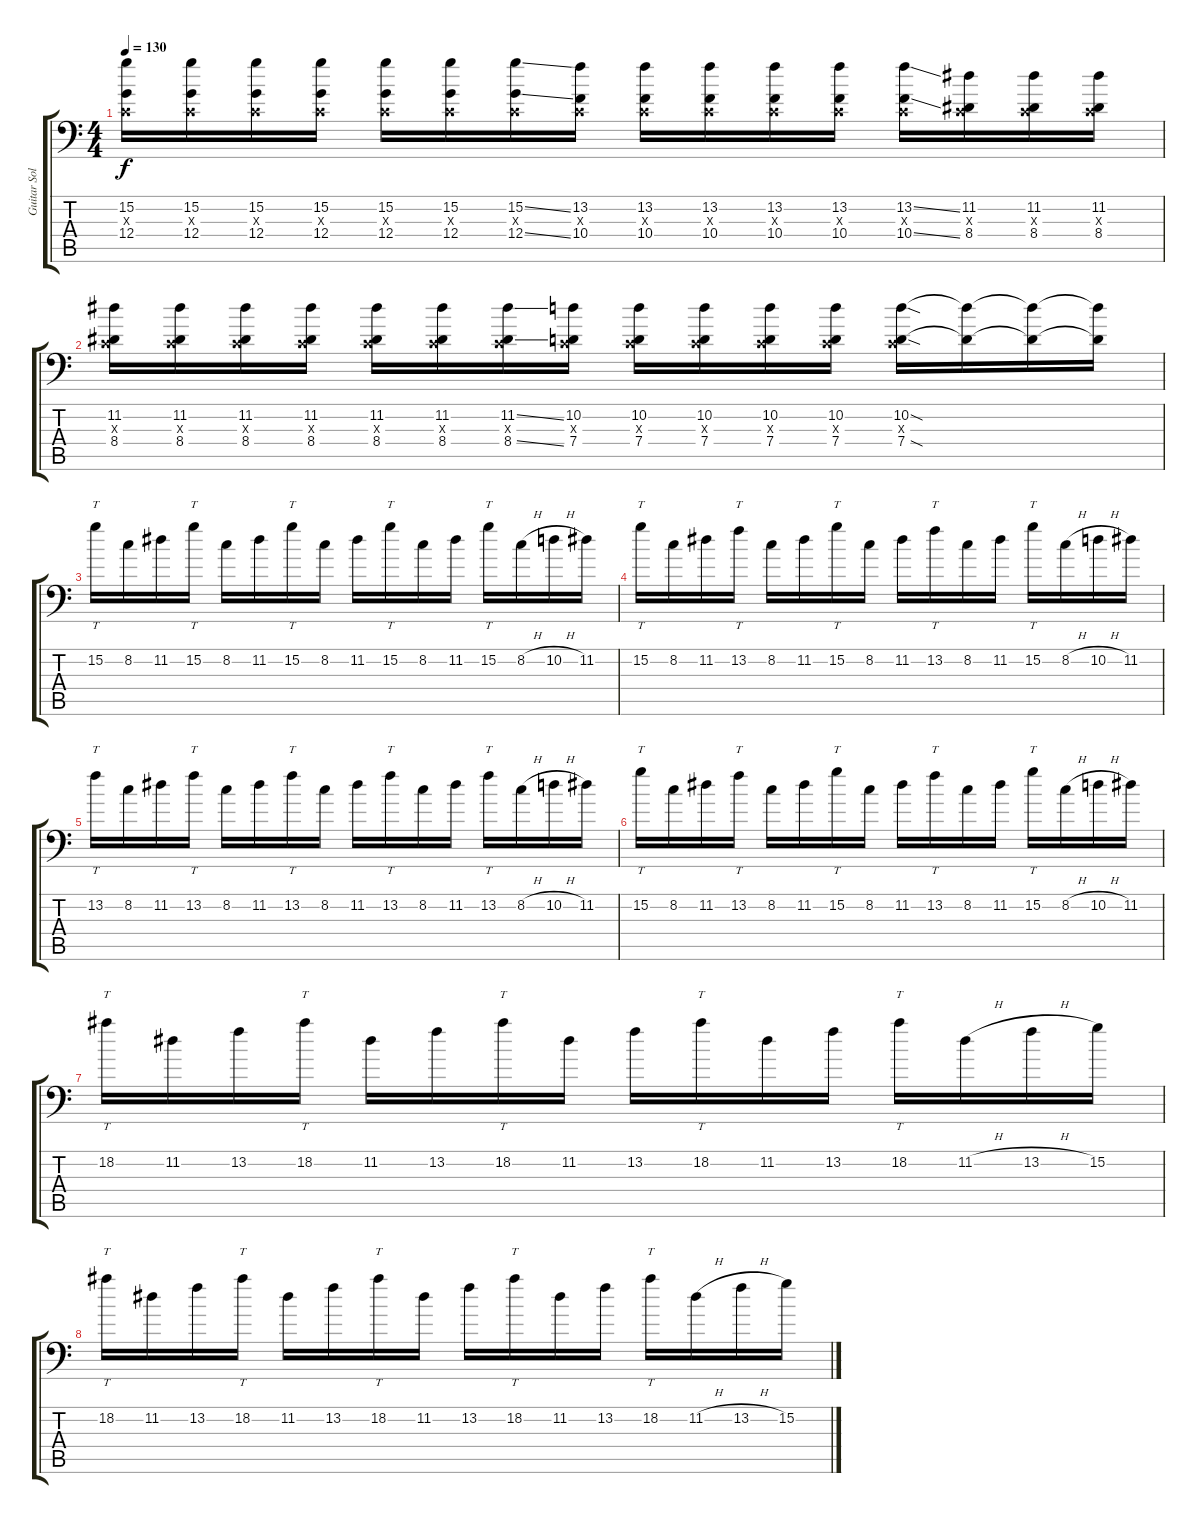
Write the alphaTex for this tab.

\track ("Guitar Solo " "Guitar Sol") {instrument distortionguitar}
\staff {score tabs}
\tuning (A3 E3 C3 G2 D2 G1) {hide}
\ts (4 4)
\tempo 130
\clef f4
\ks c
(15.2 0.3{x} 12.4).16{dy f} (15.2 0.3{x} 12.4).16 (15.2 0.3{x} 12.4).16 (15.2 0.3{x} 12.4).16 (15.2 0.3{x} 12.4).16 (15.2 0.3{x} 12.4).16 (15.2{ss} 0.3{x} 12.4{ss}).16 (13.2 0.3{x} 10.4).16 (13.2 0.3{x} 10.4).16 (13.2 0.3{x} 10.4).16 (13.2 0.3{x} 10.4).16 (13.2 0.3{x} 10.4).16 (13.2{ss} 0.3{x} 10.4{ss}).16 (11.2 0.3{x} 8.4).16 (11.2 0.3{x} 8.4).16 (11.2 0.3{x} 8.4).16 |
(11.2 0.3{x} 8.4).16 (11.2 0.3{x} 8.4).16 (11.2 0.3{x} 8.4).16 (11.2 0.3{x} 8.4).16 (11.2 0.3{x} 8.4).16 (11.2 0.3{x} 8.4).16 (11.2{ss} 0.3{x} 8.4{ss}).16 (10.2 0.3{x} 7.4).16 (10.2 0.3{x} 7.4).16 (10.2 0.3{x} 7.4).16 (10.2 0.3{x} 7.4).16 (10.2 0.3{x} 7.4).16 (10.2{sod} 0.3{x} 7.4{sod}).16 (10.2{t} 7.4{t}).16 (10.2{t} 7.4{t}).16 (10.2{t} 7.4{t}).16 |
15.2.16{tt} 8.2.16 11.2.16 15.2.16{tt} 8.2.16 11.2.16 15.2.16{tt} 8.2.16 11.2.16 15.2.16{tt} 8.2.16 11.2.16 15.2.16{tt} 8.2{h}.16 10.2{h}.16 11.2.16 |
15.2.16{tt} 8.2.16 11.2.16 13.2.16{tt} 8.2.16 11.2.16 15.2.16{tt} 8.2.16 11.2.16 13.2.16{tt} 8.2.16 11.2.16 15.2.16{tt} 8.2{h}.16 10.2{h}.16 11.2.16 |
13.2.16{tt} 8.2.16 11.2.16 13.2.16{tt} 8.2.16 11.2.16 13.2.16{tt} 8.2.16 11.2.16 13.2.16{tt} 8.2.16 11.2.16 13.2.16{tt} 8.2{h}.16 10.2{h}.16 11.2.16 |
15.2.16{tt} 8.2.16 11.2.16 13.2.16{tt} 8.2.16 11.2.16 15.2.16{tt} 8.2.16 11.2.16 13.2.16{tt} 8.2.16 11.2.16 15.2.16{tt} 8.2{h}.16 10.2{h}.16 11.2.16 |
18.2.16{tt} 11.2.16 13.2.16 18.2.16{tt} 11.2.16 13.2.16 18.2.16{tt} 11.2.16 13.2.16 18.2.16{tt} 11.2.16 13.2.16 18.2.16{tt} 11.2{h}.16 13.2{h}.16 15.2.16 |
18.2.16{tt} 11.2.16 13.2.16 18.2.16{tt} 11.2.16 13.2.16 18.2.16{tt} 11.2.16 13.2.16 18.2.16{tt} 11.2.16 13.2.16 18.2.16{tt} 11.2{h}.16 13.2{h}.16 15.2.16
